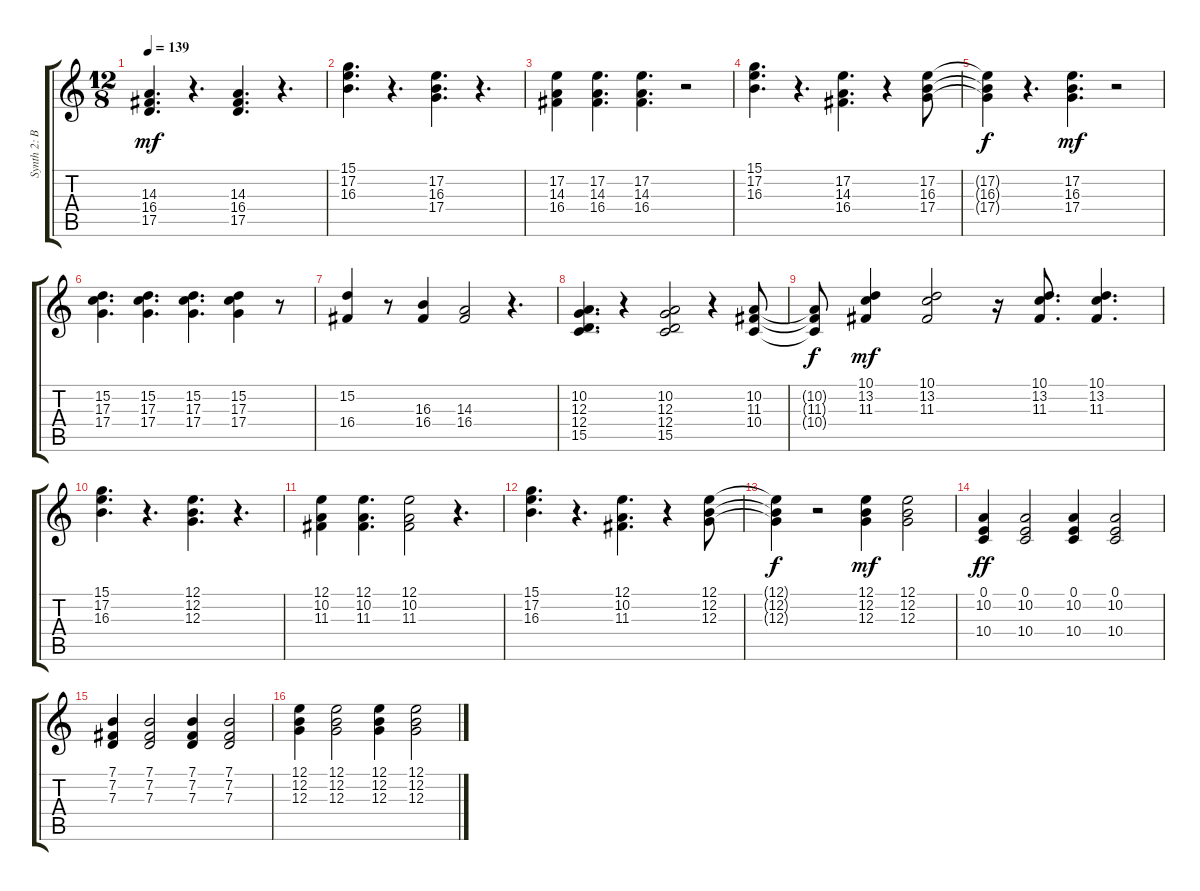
\track ("Synth 2: Barry Radman" "Synth 2: B") {instrument lead2sawtooth}
\staff {score tabs}
\tuning (E4 B3 G3 D3 A2 E2) {hide}
\ts (12 8)
\tempo 139
\clef g2
\ks c
(14.3 16.4 17.5).4{d dy mf} r.4{d} (14.3 16.4 17.5).4{d} r.4{d} |
(15.1 17.2 16.3).4{d} r.4{d} (17.2 16.3 17.4).4{d} r.4{d} |
(17.2 14.3 16.4).4 (17.2 14.3 16.4).4{d} (17.2 14.3 16.4).4{d} r.2 |
(15.1 17.2 16.3).4{d} r.4{d} (17.2 14.3 16.4).4{d} r.4 (17.2 16.3 17.4).8 |
(17.2{t} 16.3{t} 17.4{t}).4{dy f} r.4{d} (17.2 16.3 17.4).4{d dy mf} r.2 |
(15.2 17.3 17.4).4{d} (15.2 17.3 17.4).4{d} (15.2 17.3 17.4).4{d} (15.2 17.3 17.4).4 r.8 |
(15.2 16.4).4 r.8 (16.3 16.4).4 (14.3 16.4).2 r.4{d} |
(10.2 12.3 12.4 15.5).4{d} r.4 (10.2 12.3 12.4 15.5).2 r.4 (10.2 11.3 10.4).8 |
(10.2{t} 11.3{t} 10.4{t}).8{dy f} (10.1 13.2 11.3).4{dy mf} (10.1 13.2 11.3).2 r.16 (10.1 13.2 11.3).8{d} (10.1 13.2 11.3).4{d} |
(15.1 17.2 16.3).4{d} r.4{d} (12.1 12.2 12.3).4{d} r.4{d} |
(12.1 10.2 11.3).4 (12.1 10.2 11.3).4{d} (12.1 10.2 11.3).2 r.4{d} |
(15.1 17.2 16.3).4{d} r.4{d} (12.1 10.2 11.3).4{d} r.4 (12.1 12.2 12.3).8 |
(12.1{t} 12.2{t} 12.3{t}).4{dy f} r.2 (12.1 12.2 12.3).4{dy mf} (12.1 12.2 12.3).2 |
(0.1 10.2 10.4).4{dy ff} (0.1 10.2 10.4).2 (0.1 10.2 10.4).4 (0.1 10.2 10.4).2 |
(7.1 7.2 7.3).4 (7.1 7.2 7.3).2 (7.1 7.2 7.3).4 (7.1 7.2 7.3).2 |
(12.1 12.2 12.3).4 (12.1 12.2 12.3).2 (12.1 12.2 12.3).4 (12.1 12.2 12.3).2
